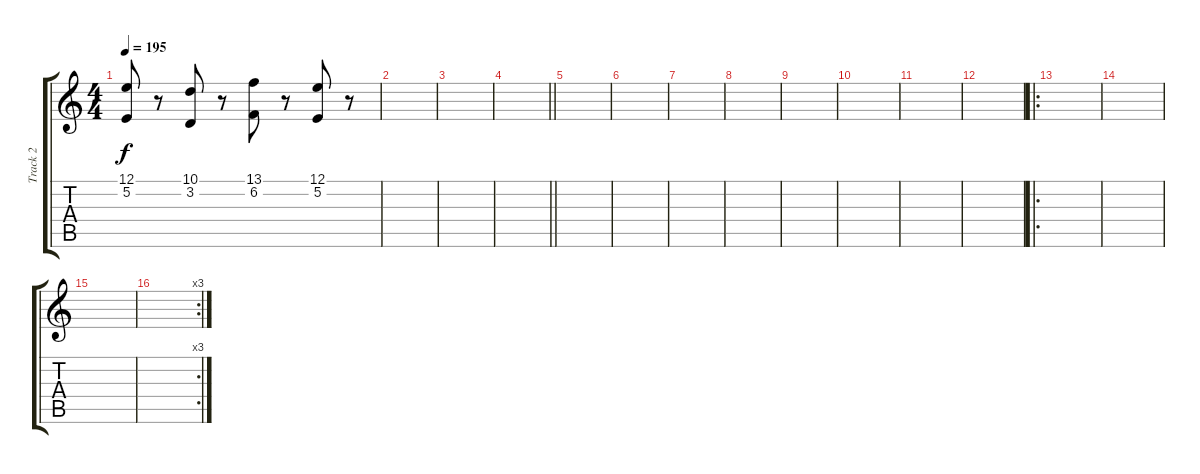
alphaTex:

\track ("Track 2" "Track 2") {instrument orchestrahit}
\staff {score tabs}
\tuning (E4 B3 G3 D3 A2 E2) {hide}
\ts (4 4)
\tempo 195
\clef g2
\ks c
(12.1 5.2).8{dy f} r.8 (10.1 3.2).8 r.8 (13.1 6.2).8 r.8 (12.1 5.2).8 r.8 |
|
|
\barLineRight lightlight
|
\section ("" "")
|
|
|
|
|
|
|
|
\ro
\section ("" "")
|
|
|
\rc 3
